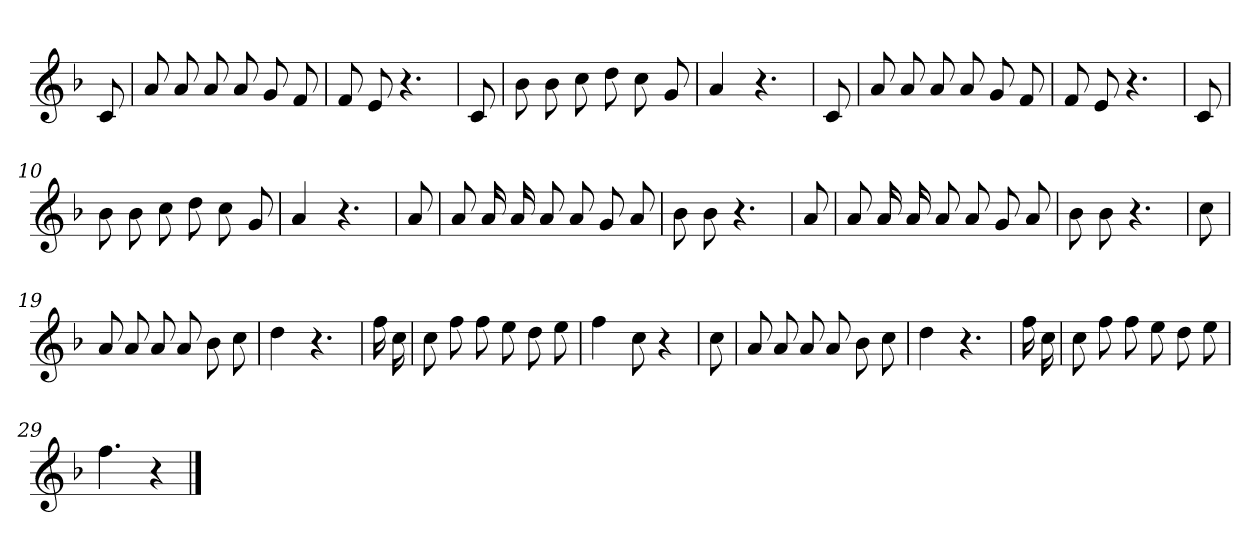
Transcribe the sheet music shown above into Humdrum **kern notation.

**kern
*part1
*staff1
*clefG2
*k[b-]
*F:
=
8c
=1
8a
8a
8a
8a
8g
8f
=2
8f
8e
4.r
=3
8c
=4
8b-
8b-
8cc
8dd
8cc
8g
=5
4a
4.r
=6
8c
=7
8a
8a
8a
8a
8g
8f
=8
8f
8e
4.r
=9
8c
=10
8b-
8b-
8cc
8dd
8cc
8g
=11
4a
4.r
=12
8a
=13
8a
16a
16a
8a
8a
8g
8a
=14
8b-
8b-
4.r
=15
8a
=16
8a
16a
16a
8a
8a
8g
8a
=17
8b-
8b-
4.r
=18
8cc
=19
8a
8a
8a
8a
8b-
8cc
=20
4dd
4.r
=21
16ff
16cc
=22
8cc
8ff
8ff
8ee
8dd
8ee
=23
4ff
8cc
4r
=24
8cc
=25
8a
8a
8a
8a
8b-
8cc
=26
4dd
4.r
=27
16ff
16cc
=28
8cc
8ff
8ff
8ee
8dd
8ee
=29
4.ff
4r
==
*-
